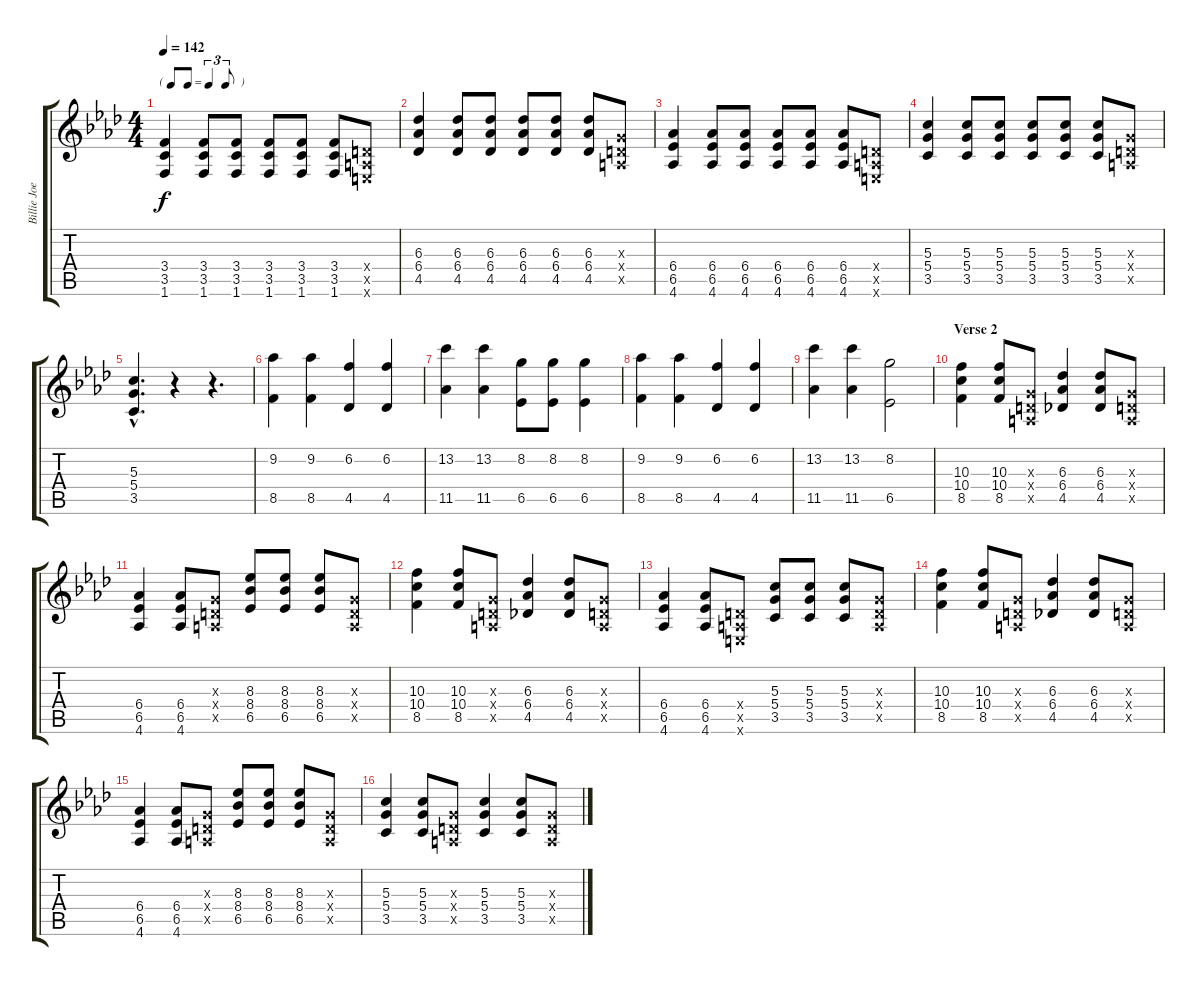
\track ("Billie Joe Armstrong (Guitar 1)" "Billie Joe") {instrument distortionguitar}
\staff {score tabs}
\tuning (E4 B3 G3 D3 A2 E2) {hide}
\ts (4 4)
\tf triplet8th
\tempo 142
\clef g2
\ks ab
(3.4 3.5 1.6).4{dy f} (3.4 3.5 1.6).8 (3.4 3.5 1.6).8 (3.4 3.5 1.6).8 (3.4 3.5 1.6).8 (3.4 3.5 1.6).8 (0.4{x} 0.5{x} 0.6{x}).8 |
(6.3 6.4 4.5).4 (6.3 6.4 4.5).8 (6.3 6.4 4.5).8 (6.3 6.4 4.5).8 (6.3 6.4 4.5).8 (6.3 6.4 4.5).8 (0.3{x} 0.4{x} 0.5{x}).8 |
(6.4 6.5 4.6).4 (6.4 6.5 4.6).8 (6.4 6.5 4.6).8 (6.4 6.5 4.6).8 (6.4 6.5 4.6).8 (6.4 6.5 4.6).8 (0.4{x} 0.5{x} 0.6{x}).8 |
(5.3 5.4 3.5).4 (5.3 5.4 3.5).8 (5.3 5.4 3.5).8 (5.3 5.4 3.5).8 (5.3 5.4 3.5).8 (5.3 5.4 3.5).8 (0.3{x} 0.4{x} 0.5{x}).8 |
(5.3{hac} 5.4{hac} 3.5{hac}).4{d} r.4 r.4{d} |
(9.2 8.5).4 (9.2 8.5).4 (6.2 4.5).4 (6.2 4.5).4 |
(13.2 11.5).4 (13.2 11.5).4 (8.2 6.5).8 (8.2 6.5).8 (8.2 6.5).4 |
(9.2 8.5).4 (9.2 8.5).4 (6.2 4.5).4 (6.2 4.5).4 |
(13.2 11.5).4 (13.2 11.5).4 (8.2 6.5).2 |
\section ("" "Verse 2")
(10.3 10.4 8.5).4 (10.3 10.4 8.5).8 (0.3{x} 0.4{x} 0.5{x}).8 (6.3 6.4 4.5).4 (6.3 6.4 4.5).8 (0.3{x} 0.4{x} 0.5{x}).8 |
(6.4 6.5 4.6).4 (6.4 6.5 4.6).8 (0.3{x} 0.4{x} 0.5{x}).8 (8.3 8.4 6.5).8 (8.3 8.4 6.5).8 (8.3 8.4 6.5).8 (0.3{x} 0.4{x} 0.5{x}).8 |
(10.3 10.4 8.5).4 (10.3 10.4 8.5).8 (0.3{x} 0.4{x} 0.5{x}).8 (6.3 6.4 4.5).4 (6.3 6.4 4.5).8 (0.3{x} 0.4{x} 0.5{x}).8 |
(6.4 6.5 4.6).4 (6.4 6.5 4.6).8 (0.4{x} 0.5{x} 0.6{x}).8 (5.3 5.4 3.5).8 (5.3 5.4 3.5).8 (5.3 5.4 3.5).8 (0.3{x} 0.4{x} 0.5{x}).8 |
(10.3 10.4 8.5).4 (10.3 10.4 8.5).8 (0.3{x} 0.4{x} 0.5{x}).8 (6.3 6.4 4.5).4 (6.3 6.4 4.5).8 (0.3{x} 0.4{x} 0.5{x}).8 |
(6.4 6.5 4.6).4 (6.4 6.5 4.6).8 (0.3{x} 0.4{x} 0.5{x}).8 (8.3 8.4 6.5).8 (8.3 8.4 6.5).8 (8.3 8.4 6.5).8 (0.3{x} 0.4{x} 0.5{x}).8 |
(5.3 5.4 3.5).4 (5.3 5.4 3.5).8 (0.3{x} 0.4{x} 0.5{x}).8 (5.3 5.4 3.5).4 (5.3 5.4 3.5).8 (0.3{x} 0.4{x} 0.5{x}).8
